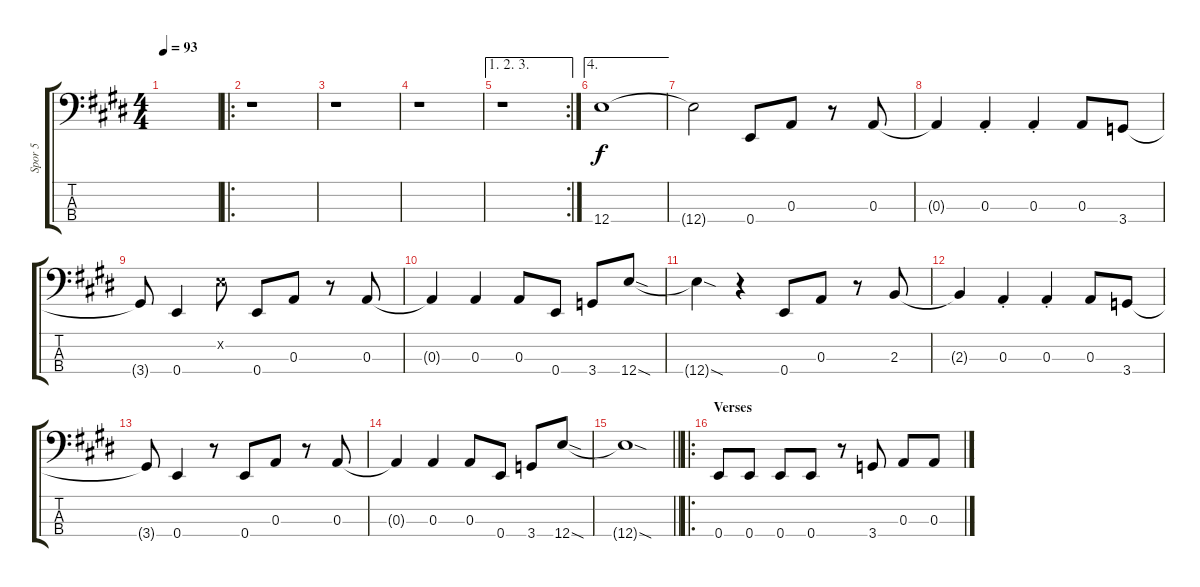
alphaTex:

\track ("Spor 5" "Spor 5") {instrument electricbassfinger}
\staff {score tabs}
\tuning (G2 D2 A1 E1) {hide}
\ts (4 4)
\tempo 93
\clef f4
\ks e
|
\ro
\ks c#minor
r.1 |
r.1 |
r.1 |
\ae (1 2 3)
\rc 2
r.1 |
\ae 4
12.4.1 |
12.4{t}.2 0.4.8 0.3.8 r.8 0.3.8 |
0.3{t}.4 0.3{st}.4 0.3{st}.4 0.3.8 3.4.8 |
3.4{t}.8 0.4.4 2.2{x}.8 0.4.8 0.3.8 r.8 0.3.8 |
0.3{t}.4 0.3.4 0.3.8 0.4.8 3.4.8 12.4{sod}.8 |
12.4{sod t}.4 r.4 0.4.8 0.3.8 r.8 2.3.8 |
2.3{t}.4 0.3{st}.4 0.3{st}.4 0.3.8 3.4.8 |
3.4{t}.8 0.4.4 r.8 0.4.8 0.3.8 r.8 0.3.8 |
0.3{t}.4 0.3.4 0.3.8 0.4.8 3.4.8 12.4{sod}.8 |
\barLineRight lightlight
12.4{sod t}.1 |
\ro
\section ("" "Verses")
0.4.8 0.4.8 0.4.8 0.4.8 r.8 3.4.8 0.3.8 0.3.8
